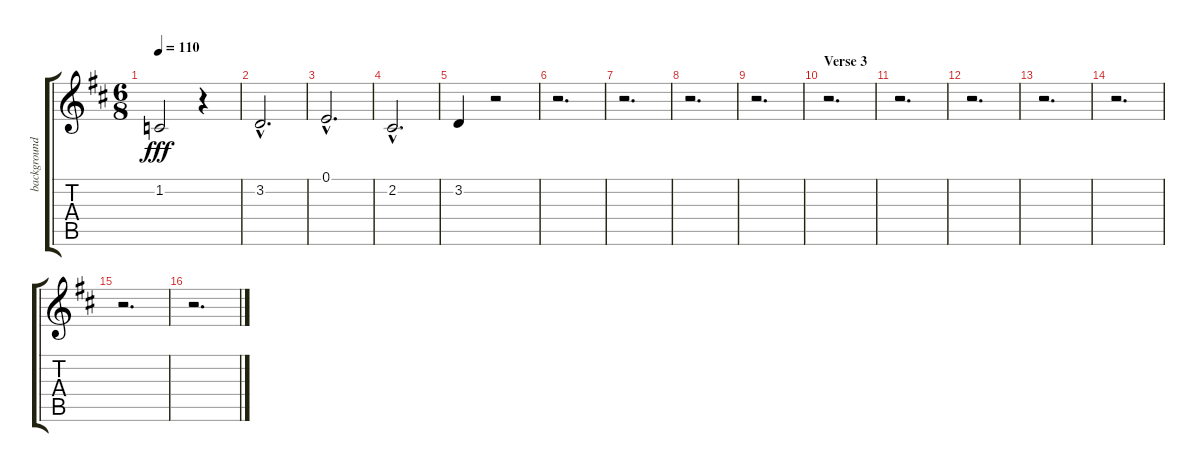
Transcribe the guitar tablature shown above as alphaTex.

\track ("background vocals" "background") {instrument choiraahs}
\staff {score tabs}
\tuning (E4 B3 G3 D3 A2 E2) {hide}
\ts (6 8)
\tempo 110
\clef g2
\ks d
1.2.2{dy fff} r.4 |
3.2{hac}.2{d} |
0.1{hac}.2{d} |
2.2{hac}.2{d} |
3.2.4 r.2 |
r.2{d} |
r.2{d} |
r.2{d} |
r.2{d} |
\section ("" "Verse 3")
r.2{d} |
r.2{d} |
r.2{d} |
r.2{d} |
r.2{d} |
r.2{d} |
r.2{d}
